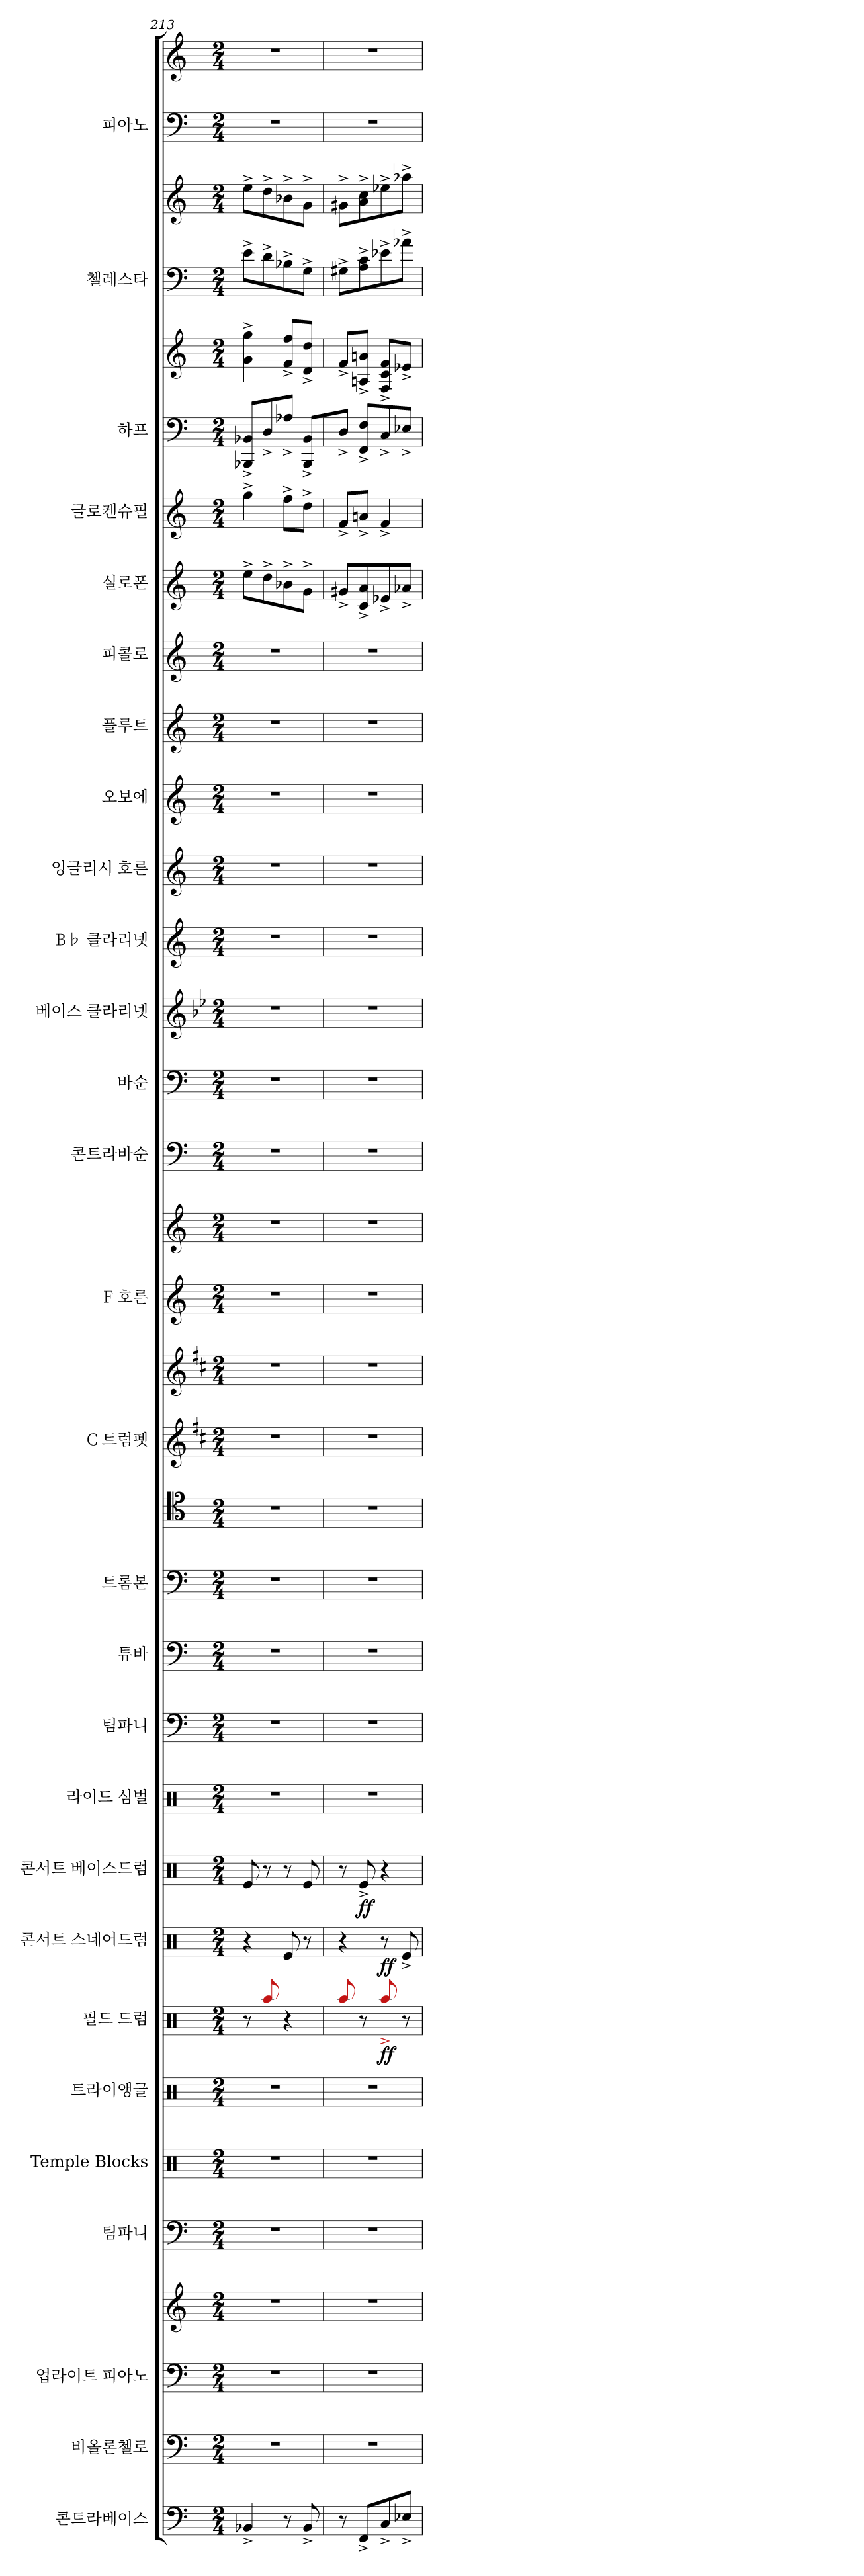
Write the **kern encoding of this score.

**kern	**kern	**kern	**kern	**kern	**kern	**kern	**kern	**dynam	**kern	**dynam	**kern	**dynam	**kern	**kern	**kern	**kern	**kern	**kern	**kern	**kern	**kern	**kern	**kern	**kern	**kern	**kern	**kern	**kern	**kern	**kern	**kern	**kern	**kern	**kern	**kern	**kern	**kern
*part28	*part27	*part26	*part26	*part25	*part24	*part23	*part22	*part22	*part21	*part21	*part20	*part20	*part19	*part18	*part17	*part16	*part16	*part15	*part15	*part14	*part14	*part13	*part12	*part11	*part10	*part9	*part8	*part7	*part6	*part5	*part4	*part3	*part3	*part2	*part2	*part1	*part1
*staff35	*staff34	*staff33	*staff32	*staff31	*staff30	*staff29	*staff28	*staff28	*staff27	*staff27	*staff26	*staff26	*staff25	*staff24	*staff23	*staff22	*staff21	*staff20	*staff19	*staff18	*staff17	*staff16	*staff15	*staff14	*staff13	*staff12	*staff11	*staff10	*staff9	*staff8	*staff7	*staff6	*staff5	*staff4	*staff3	*staff2	*staff1
*I"콘트라베이스	*I"비올론첼로	*I"업라이트 피아노	*	*I"팀파니	*I"Temple Blocks	*I"트라이앵글	*I"필드 드럼	*	*I"콘서트 스네어드럼	*	*I"콘서트 베이스드럼	*	*I"라이드 심벌	*I"팀파니	*I"튜바	*I"트롬본	*	*I"C 트럼펫	*	*I"F 호른	*	*I"콘트라바순	*I"바순	*I"베이스 클라리넷	*I"B♭ 클라리넷	*I"잉글리시 호른	*I"오보에	*I"플루트	*I"피콜로	*I"실로폰	*I"글로켄슈필	*I"하프	*	*I"첼레스타	*	*I"피아노	*
*	*	*	*	*	*I'Tmp. Bl.	*	*	*	*	*	*	*	*	*	*	*	*	*	*	*	*	*	*	*	*	*	*	*	*	*	*	*	*	*	*	*	*
*clefF4	*clefF4	*clefF4	*clefG2	*clefF4	*clefX	*clefX	*clefX	*	*clefX	*	*clefX	*	*clefX	*clefF4	*clefF4	*clefF4	*clefC4	*clefG2	*clefG2	*clefG2	*clefG2	*clefF4	*clefF4	*clefG2	*clefG2	*clefG2	*clefG2	*clefG2	*clefG2	*clefG2	*clefG2	*clefF4	*clefG2	*clefF4	*clefG2	*clefF4	*clefG2
*ITrd7c12	*	*	*	*	*	*	*	*	*	*	*	*	*	*	*	*	*	*ITrd1c2	*ITrd1c2	*ITrd4c7	*ITrd4c7	*ITrd7c12	*	*ITrd8c14	*ITrd1c2	*ITrd4c7	*	*	*ITrd-7c-12	*ITrd-7c-12	*ITrd-14c-24	*	*	*ITrd-7c-12	*ITrd-7c-12	*	*
*k[]	*k[]	*k[]	*k[]	*k[]	*k[]	*k[]	*k[]	*	*k[]	*	*k[]	*	*k[]	*k[]	*k[]	*k[]	*k[]	*k[]	*k[]	*k[b-]	*k[b-]	*k[]	*k[]	*k[b-e-]	*k[b-e-]	*k[b-]	*k[]	*k[]	*k[]	*k[]	*k[]	*k[]	*k[]	*k[]	*k[]	*k[]	*k[]
*M2/4	*M2/4	*M2/4	*M2/4	*M2/4	*M2/4	*M2/4	*M2/4	*	*M2/4	*	*M2/4	*	*M2/4	*M2/4	*M2/4	*M2/4	*M2/4	*M2/4	*M2/4	*M2/4	*M2/4	*M2/4	*M2/4	*M2/4	*M2/4	*M2/4	*M2/4	*M2/4	*M2/4	*M2/4	*M2/4	*M2/4	*M2/4	*M2/4	*M2/4	*M2/4	*M2/4
=213	=213	=213	=213	=213	=213	=213	=213	=213	=213	=213	=213	=213	=213	=213	=213	=213	=213	=213	=213	=213	=213	=213	=213	=213	=213	=213	=213	=213	=213	=213	=213	=213	=213	=213	=213	=213	=213
4BBB-X^/	2r	2r	2r	2r	2r	2r	8r	.	4r	.	8Re/	.	2r	2r	2r	2r	2r	2r	2r	2r	2r	2r	2r	2r	2r	2r	2r	2r	2r	8eee^\L	4gggg^\	8BBB-X/^ 8BB-X/^L	4g\^ 4gg\^	8ee^\L	8eee^\L	2r	2r
.	.	.	.	.	.	.	8aa/	.	.	.	8r	.	.	.	.	.	.	.	.	.	.	.	.	.	.	.	.	.	.	8ddd^\	.	8D^/	.	8dd^\	8ddd^\	.	.
8r	.	.	.	.	.	.	4r	.	8Re/	.	8r	.	.	.	.	.	.	.	.	.	.	.	.	.	.	.	.	.	.	8bb-X^\	8ffff^\L	8A-X^/J	8f/^ 8ff/^L	8b-X^\	8bb-X^\	.	.
8BBB-^/	.	.	.	.	.	.	.	.	8r	.	8Re/	.	.	.	.	.	.	.	.	.	.	.	.	.	.	.	.	.	.	8gg^\J	8dddd^\J	8BBB-/^ 8BB-/^L	8d/^ 8dd/^J	8g^\J	8gg^\J	.	.
=214	=214	=214	=214	=214	=214	=214	=214	=214	=214	=214	=214	=214	=214	=214	=214	=214	=214	=214	=214	=214	=214	=214	=214	=214	=214	=214	=214	=214	=214	=214	=214	=214	=214	=214	=214	=214	=214
8r	2r	2r	2r	2r	2r	2r	8aa/	.	4r	.	8r	.	2r	2r	2r	2r	2r	2r	2r	2r	2r	2r	2r	2r	2r	2r	2r	2r	2r	8gg#X^/L	8fff^/L	8D^/J	8f^/L	8g#X^\L	8gg#X^\L	2r	2r
!	!	!	!	!	!	!	!	!	!	!	!	!LO:DY:b	!	!	!	!	!	!	!	!	!	!	!	!	!	!	!	!	!	!	!	!	!	!	!	!	!
8FFF^/L	.	.	.	.	.	.	8r	.	.	.	8Re^/	ff	.	.	.	.	.	.	.	.	.	.	.	.	.	.	.	.	.	8cc/^ 8aa/^	8aaan^/J	8FF/^ 8F/^L	8An/^ 8an/^J	8a\^ 8cc\^	8aa\^ 8ccc\^	.	.
!	!	!	!	!	!	!	!	!LO:DY:b	!	!LO:DY:b	!	!	!	!	!	!	!	!	!	!	!	!	!	!	!	!	!	!	!	!	!	!	!	!	!	!	!
8CC^/	.	.	.	.	.	.	8aa^/	ff	8r	ff	4r	.	.	.	.	.	.	.	.	.	.	.	.	.	.	.	.	.	.	8ee-X^/	4fff^/	8C^/	8F/^ 8c/^ 8f/^L	8ee-X^\	8eee-X^\	.	.
8EE-X^/J	.	.	.	.	.	.	8r	.	8Re^/	.	.	.	.	.	.	.	.	.	.	.	.	.	.	.	.	.	.	.	.	8aa-X^/J	.	8E-X^/J	8e-X^/J	8aa-X^\J	8aaa-X^\J	.	.
=	=	=	=	=	=	=	=	=	=	=	=	=	=	=	=	=	=	=	=	=	=	=	=	=	=	=	=	=	=	=	=	=	=	=	=	=	=
*-	*-	*-	*-	*-	*-	*-	*-	*-	*-	*-	*-	*-	*-	*-	*-	*-	*-	*-	*-	*-	*-	*-	*-	*-	*-	*-	*-	*-	*-	*-	*-	*-	*-	*-	*-	*-	*-
